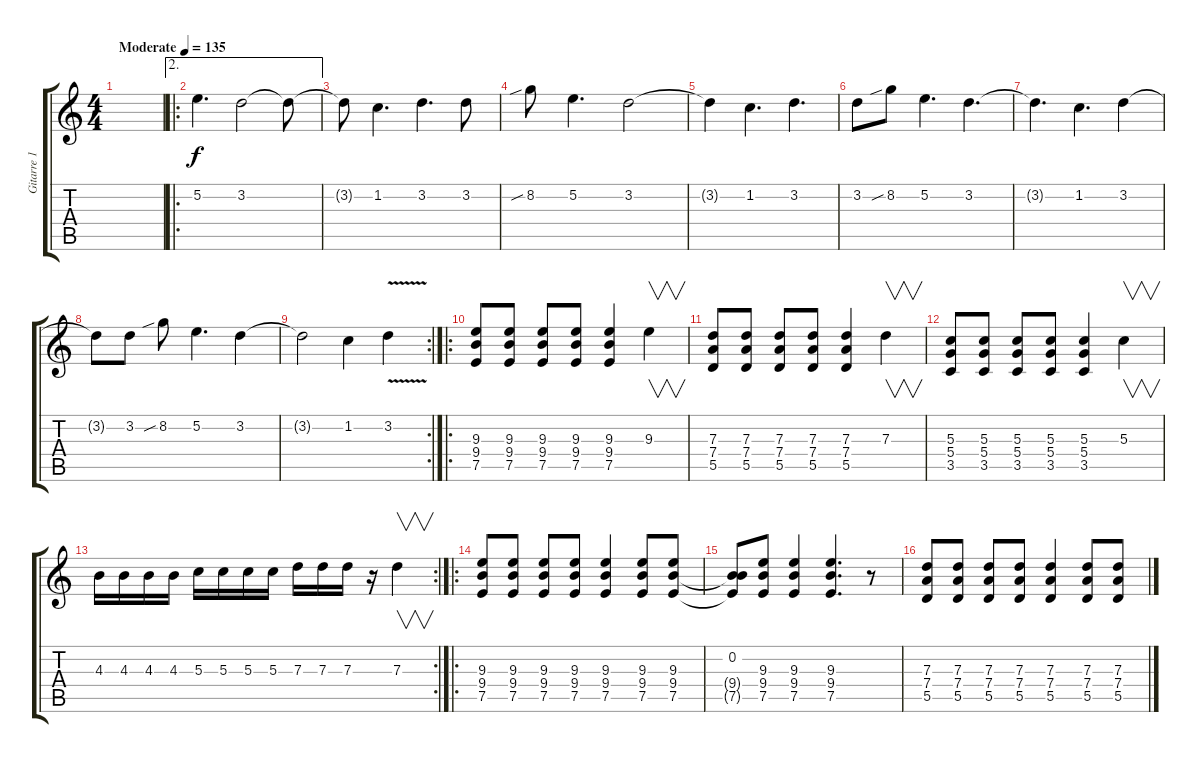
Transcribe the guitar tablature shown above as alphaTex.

\track ("Gitarre 1" "Gitarre 1") {instrument overdrivenguitar}
\staff {score tabs}
\tuning (E4 B3 G3 D3 A2 E2) {hide}
\ts (4 4)
\tempo (135 "Moderate")
\clef g2
\ks c
|
\ae 2
\ro
5.2.4{d} 3.2.2 3.2{t}.8 |
3.2{t}.8 1.2.4{d} 3.2.4{d} 3.2.8 |
8.2{sib}.8 5.2.4{d} 3.2.2 |
3.2{t}.4 1.2.4{d} 3.2.4{d} |
3.2.8 8.2{sib}.8 5.2.4{d} 3.2.4{d} |
3.2{t}.4{d} 1.2.4{d} 3.2.4 |
3.2{t}.8 3.2.8 8.2{sib}.8 5.2.4{d} 3.2.4 |
\rc 2
3.2{t}.2 1.2.4 3.2{v}.4 |
\ro
(9.3 9.4 7.5).8 (9.3 9.4 7.5).8 (9.3 9.4 7.5).8 (9.3 9.4 7.5).8 (9.3 9.4 7.5).4 9.3.4{v} |
(7.3 7.4 5.5).8 (7.3 7.4 5.5).8 (7.3 7.4 5.5).8 (7.3 7.4 5.5).8 (7.3 7.4 5.5).4 7.3.4{v} |
(5.3 5.4 3.5).8 (5.3 5.4 3.5).8 (5.3 5.4 3.5).8 (5.3 5.4 3.5).8 (5.3 5.4 3.5).4 5.3.4{v} |
\rc 2
4.3.16 4.3.16 4.3.16 4.3.16 5.3.16 5.3.16 5.3.16 5.3.16 7.3.16 7.3.16 7.3.16 r.16 7.3.4{v} |
\ro
(9.3 9.4 7.5).8 (9.3 9.4 7.5).8 (9.3 9.4 7.5).8 (9.3 9.4 7.5).8 (9.3 9.4 7.5).4 (9.3 9.4 7.5).8 (9.3 9.4 7.5).8 |
(0.2 9.4{t} 7.5{t}).8 (9.3 9.4 7.5).8 (9.3 9.4 7.5).4 (9.3 9.4 7.5).4{d} r.8 |
(7.3 7.4 5.5).8 (7.3 7.4 5.5).8 (7.3 7.4 5.5).8 (7.3 7.4 5.5).8 (7.3 7.4 5.5).4 (7.3 7.4 5.5).8 (7.3 7.4 5.5).8
